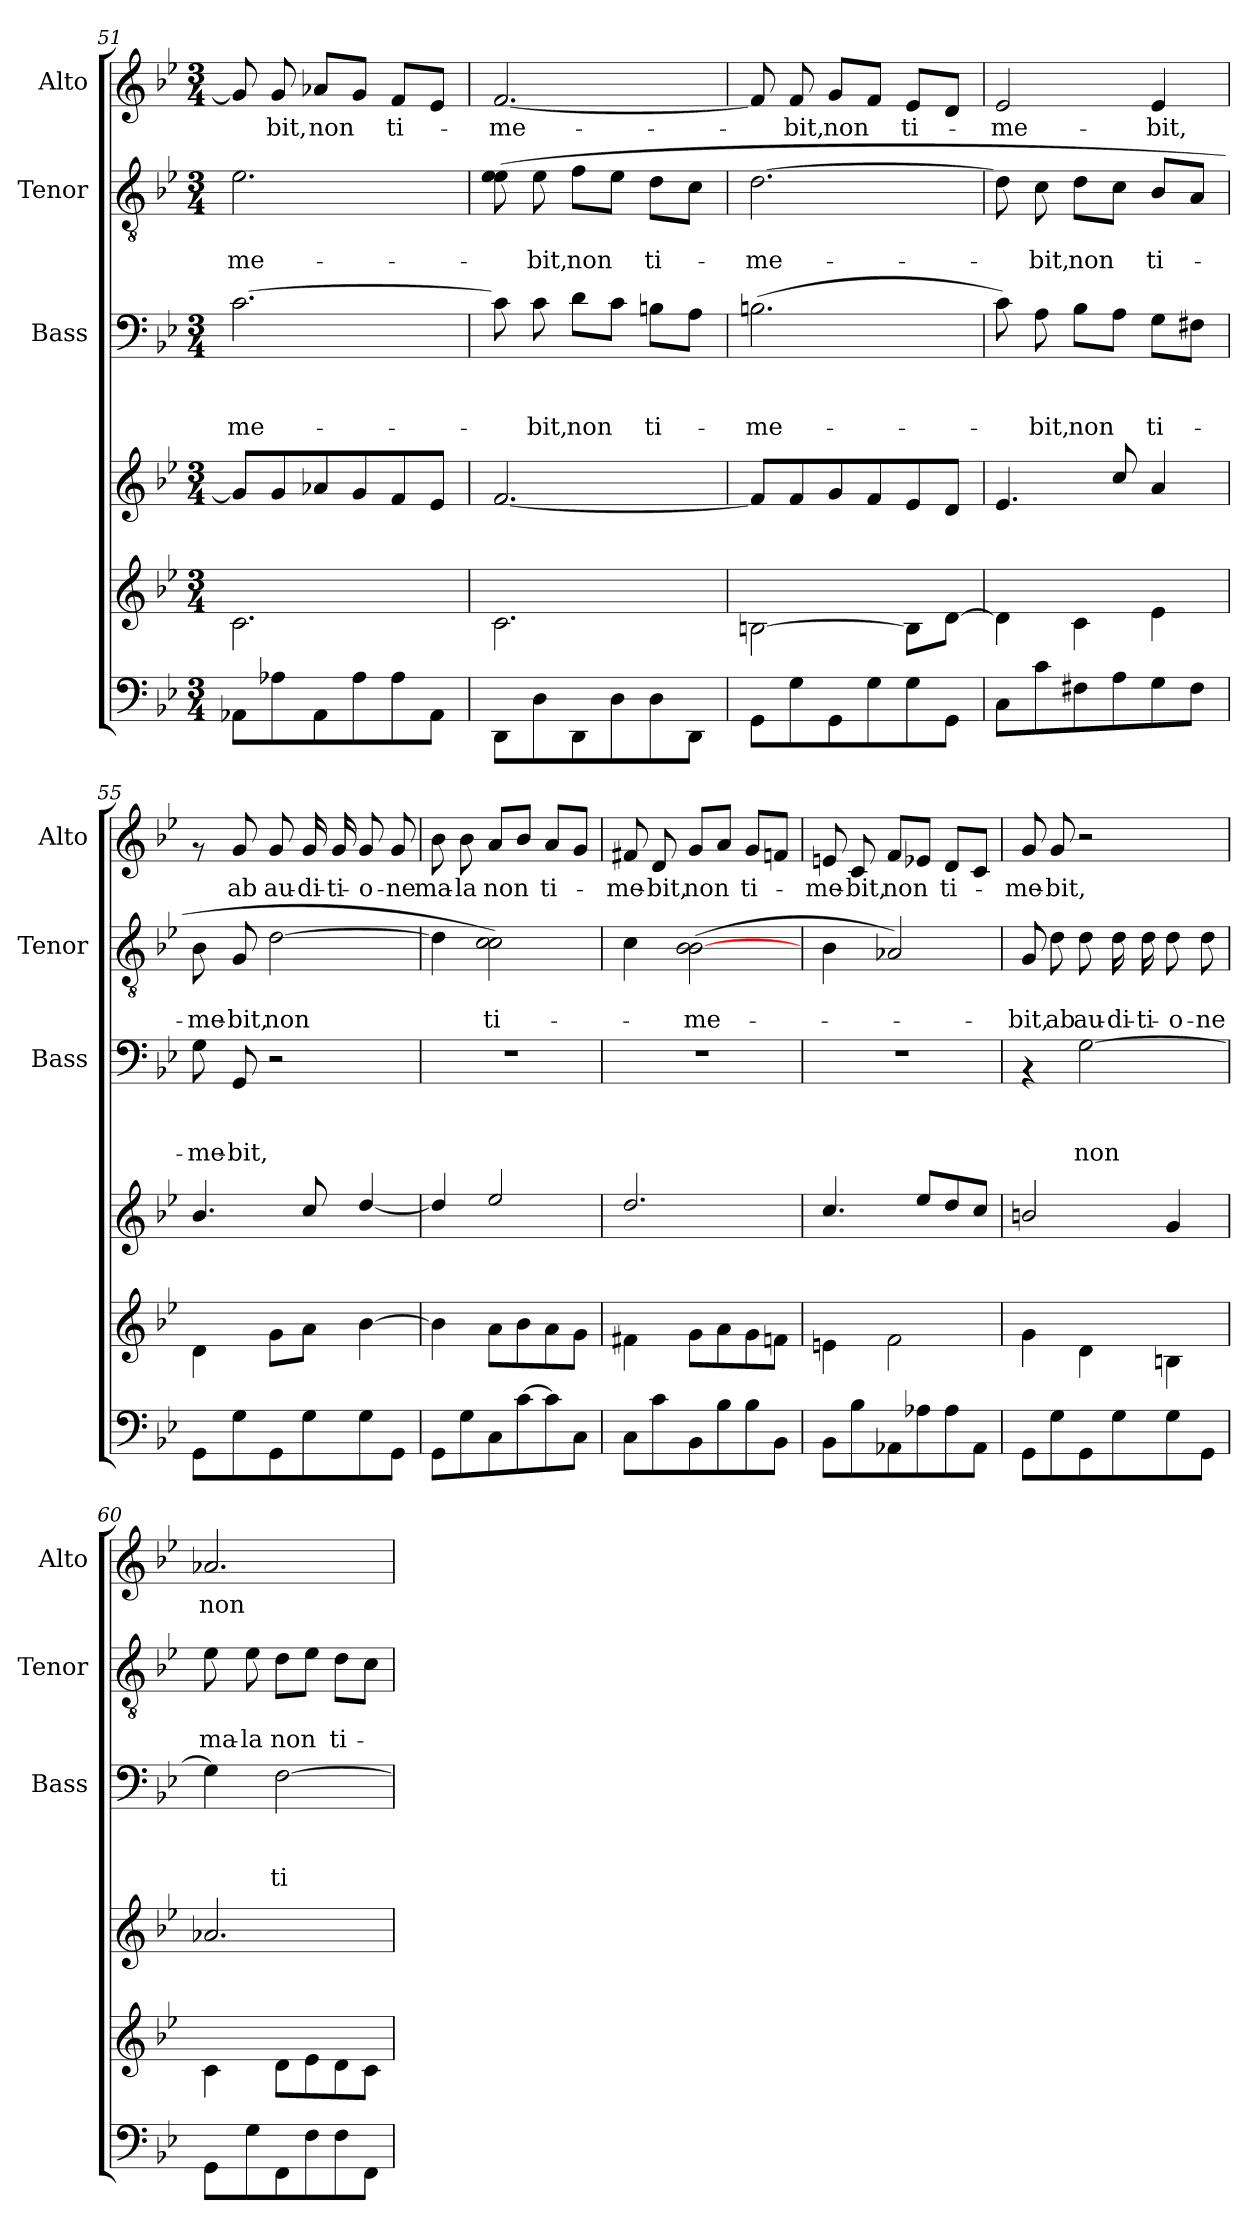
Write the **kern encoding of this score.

**kern	**kern	**kern	**kern	**text	**text	**text	**kern	**text	**text	**kern	**text
*part6	*part5	*part4	*part3	*part3	*part3	*part3	*part2	*part2	*part2	*part1	*part1
*staff6	*staff5	*staff4	*staff3	*staff3	*staff3	*staff3	*staff2	*staff2	*staff2	*staff1	*staff1
*	*	*	*I"Bass	*	*	*	*I"Tenor	*	*	*I"Alto	*
*	*	*	*I'Bass	*	*	*	*I'Tenor	*	*	*I'Alto	*
*clefF4	*clefG2	*clefG2	*clefF4	*	*	*	*clefGv2	*	*	*clefG2	*
*k[b-e-]	*k[b-e-]	*k[b-e-]	*k[b-e-]	*	*	*	*k[b-e-]	*	*	*k[b-e-]	*
*B-:	*B-:	*B-:	*B-:	*	*	*	*B-:	*	*	*B-:	*
*M3/4	*M3/4	*M3/4	*M3/4	*	*	*	*M3/4	*	*	*M3/4	*
=51	=51	=51	=51	=51	=51	=51	=51	=51	=51	=51	=51
!	!	!	!	!	!	!LO:LY:b	!	!	!LO:LY:b	!	!
8AA-X\L	2.c\	8g/L]	[>2.c\	.	.	-me-	2.e-\	.	-me-	8g/]	.
!	!	!	!	!	!	!	!	!	!	!	!LO:LY:b
8A-X\	.	8g/	.	.	.	.	.	.	.	8g/	-bit,
!	!	!	!	!	!	!	!	!	!	!	!LO:LY:b
8AA-\	.	8a-X/	.	.	.	.	.	.	.	8a-X/L	non
8A-\	.	8g/	.	.	.	.	.	.	.	8g/J	.
!	!	!	!	!	!	!	!	!	!	!	!LO:LY:b
8A-\	.	8f/	.	.	.	.	.	.	.	8f/L	ti-
8AA-\J	.	8e-/J	.	.	.	.	.	.	.	8e-/J	.
!!LO:PB:g=z
=52	=52	=52	=52	=52	=52	=52	=52	=52	=52	=52	=52
!	!	!	!	!	!	!	!	!	!	!	!LO:LY:b
8DD\L	2.c\	[>2.f/	8c\]	.	.	.	(<8e-\ 8e-\	.	.	[<2.f/	-me-
!	!	!	!	!	!	!LO:LY:b	!	!	!LO:LY:b	!	!
8D\	.	.	8c\	.	.	-bit,	8e-\	.	-bit,	.	.
!	!	!	!	!	!	!LO:LY:b	!	!	!LO:LY:b	!	!
8DD\	.	.	8d\L	.	.	non	8f\L	.	non	.	.
8D\	.	.	8c\J	.	.	.	8e-\J	.	.	.	.
!	!	!	!	!	!	!LO:LY:b	!	!	!LO:LY:b	!	!
8D\	.	.	8Bn\L	.	.	ti-	8d\L	.	ti-	.	.
8DD\J	.	.	8A\J	.	.	.	8c\J	.	.	.	.
=53	=53	=53	=53	=53	=53	=53	=53	=53	=53	=53	=53
!	!	!	!	!	!	!LO:LY:b	!	!	!LO:LY:b	!	!
8GG\L	[<2Bn\	8f/L]	(>2.Bn\	.	.	-me-	[>2.d\	.	-me-	8f/]	.
!	!	!	!	!	!	!	!	!	!	!	!LO:LY:b
8G\	.	8f/	.	.	.	.	.	.	.	8f/	-bit,
!	!	!	!	!	!	!	!	!	!	!	!LO:LY:b
8GG\	.	8g/	.	.	.	.	.	.	.	8g/L	non
8G\	.	8f/	.	.	.	.	.	.	.	8f/J	.
!	!	!	!	!	!	!	!	!	!	!	!LO:LY:b
8G\	8B\L]	8e-/	.	.	.	.	.	.	.	8e-/L	ti-
8GG\J	[<8d\J	8d/J	.	.	.	.	.	.	.	8d/J	.
=54	=54	=54	=54	=54	=54	=54	=54	=54	=54	=54	=54
!	!	!	!	!	!	!	!	!	!	!	!LO:LY:b
8C\L	4d\]	4.e-/	8c\)	.	.	.	8d\]	.	.	2e-/	-me-
!	!	!	!	!	!	!LO:LY:b	!	!	!LO:LY:b	!	!
8c\	.	.	8A\	.	.	-bit,	8c\	.	-bit,	.	.
!	!	!	!	!	!	!LO:LY:b	!	!	!LO:LY:b	!	!
8F#X\	4c\	.	8B-\L	.	.	non	8d\L	.	non	.	.
8A\	.	8cc/	8A\J	.	.	.	8c\J	.	.	.	.
!	!	!	!	!	!	!LO:LY:b	!	!	!LO:LY:b	!	!LO:LY:b
8G\	4e-\	4a/	8G\L	.	.	ti-	8B-/L	.	ti-	4e-/	-bit,
8F#\J	.	.	8F#X\J	.	.	.	8A/J	.	.	.	.
=55	=55	=55	=55	=55	=55	=55	=55	=55	=55	=55	=55
!	!	!	!	!	!	!LO:LY:b	!	!	!LO:LY:b	!	!
8GG\L	4d\	4.b-/	8G\	.	.	-me-	8B-\	.	-me-	8rf	.
!	!	!	!	!	!	!LO:LY:b	!	!	!LO:LY:b	!	!LO:LY:b
8G\	.	.	8GG/	.	.	-bit,	8G/	.	-bit,	8g/	ab
!	!	!	!	!	!	!	!	!	!LO:LY:b	!	!LO:LY:b
8GG\	8g\L	.	2r	.	.	.	[>2d\	.	non	8g/	au-
!	!	!	!	!	!	!	!	!	!	!	!LO:LY:b
8G\	8a\J	8cc/	.	.	.	.	.	.	.	16g/	-di-
!	!	!	!	!	!	!	!	!	!	!	!LO:LY:b
.	.	.	.	.	.	.	.	.	.	16g/	-ti-
!	!	!	!	!	!	!	!	!	!	!	!LO:LY:b
8G\	[<4b-\	[>4dd/	.	.	.	.	.	.	.	8g/	-o-
!	!	!	!	!	!	!	!	!	!	!	!LO:LY:b
8GG\J	.	.	.	.	.	.	.	.	.	8g/	-ne
=56	=56	=56	=56	=56	=56	=56	=56	=56	=56	=56	=56
!	!	!	!	!	!	!	!	!	!	!	!LO:LY:b
8GG\L	4b-\]	4dd/]	2.r	.	.	.	4d\]	.	.	8b-\	ma-
!	!	!	!	!	!	!	!	!	!	!	!LO:LY:b
8G\	.	.	.	.	.	.	.	.	.	8b-\	-la
!	!	!	!	!	!	!	!	!	!LO:LY:b	!	!LO:LY:b
8C\	8a\L	2ee-/	.	.	.	.	2c\ 2c\)	.	ti-	8a/L	non
[>8c\	8b-\	.	.	.	.	.	.	.	.	8b-/J	.
!	!	!	!	!	!	!	!	!	!	!	!LO:LY:b
8c\]	8a\	.	.	.	.	.	.	.	.	8a/L	ti-
8C\J	8g\J	.	.	.	.	.	.	.	.	8g/J	.
!!LO:LB:g=z
=57	=57	=57	=57	=57	=57	=57	=57	=57	=57	=57	=57
!	!	!	!	!	!	!	!	!	!	!	!LO:LY:b
8C\L	4f#X\	2.dd/	2.r	.	.	.	4c\	.	.	8f#X/	-me-
!	!	!	!	!	!	!	!	!	!	!	!LO:LY:b
8c\	.	.	.	.	.	.	.	.	.	8d/	-bit,
!	!	!	!	!	!	!	!	!	!LO:LY:b	!	!LO:LY:b
8BB-\	8g\L	.	.	.	.	.	(>2B-\ [>2B-\	.	-me-	8g/L	non
8B-\	8a\	.	.	.	.	.	.	.	.	8a/J	.
!	!	!	!	!	!	!	!	!	!	!	!LO:LY:b
8B-\	8g\	.	.	.	.	.	.	.	.	8g/L	ti-
8BB-\J	8fn\J	.	.	.	.	.	.	.	.	8fn/J	.
=58	=58	=58	=58	=58	=58	=58	=58	=58	=58	=58	=58
!	!	!	!	!	!	!	!	!	!	!	!LO:LY:b
8BB-\L	4en\	4.cc/	2.r	.	.	.	4B-\	.	.	8en/	-me-
!	!	!	!	!	!	!	!	!	!	!	!LO:LY:b
8B-\	.	.	.	.	.	.	.	.	.	8c/	-bit,
!	!	!	!	!	!	!	!	!	!	!	!LO:LY:b
8AA-X\	2f\	.	.	.	.	.	2A-X/)	.	.	8f/L	non
8A-X\	.	8ee-/L	.	.	.	.	.	.	.	8e-X/J	.
!	!	!	!	!	!	!	!	!	!	!	!LO:LY:b
8A-\	.	8dd/	.	.	.	.	.	.	.	8d/L	ti-
8AA-\J	.	8cc/J	.	.	.	.	.	.	.	8c/J	.
=59	=59	=59	=59	=59	=59	=59	=59	=59	=59	=59	=59
!	!	!	!	!	!	!	!	!	!LO:LY:b	!	!LO:LY:b
8GG\L	4g\	2bn/	4rAA	.	.	.	8G/	.	-bit,	8g/	-me-
!	!	!	!	!	!	!	!	!	!LO:LY:b	!	!LO:LY:b
8G\	.	.	.	.	.	.	8d\	.	ab	8g/	-bit,
!	!	!	!	!	!	!LO:LY:b	!	!	!LO:LY:b	!	!
8GG\	4d\	.	[>2G\	.	.	non	8d\	.	au-	2r	.
!	!	!	!	!	!	!	!	!	!LO:LY:b	!	!
8G\	.	.	.	.	.	.	16d\	.	-di-	.	.
!	!	!	!	!	!	!	!	!	!LO:LY:b	!	!
.	.	.	.	.	.	.	16d\	.	-ti-	.	.
!	!	!	!	!	!	!	!	!	!LO:LY:b	!	!
8G\	4Bn\	4g/	.	.	.	.	8d\	.	-o-	.	.
!	!	!	!	!	!	!	!	!	!LO:LY:b	!	!
8GG\J	.	.	.	.	.	.	8d\	.	-ne	.	.
=60	=60	=60	=60	=60	=60	=60	=60	=60	=60	=60	=60
!	!	!	!	!	!	!	!	!	!LO:LY:b	!	!LO:LY:b
8GG\L	4c\	2.a-X/	4G\]	.	.	.	8e-\	.	ma-	2.a-X/	non
!	!	!	!	!	!	!	!	!	!LO:LY:b	!	!
8G\	.	.	.	.	.	.	8e-\	.	-la	.	.
!	!	!	!	!	!	!LO:LY:b	!	!	!LO:LY:b	!	!
8FF\	8d\L	.	[>2F\	.	.	ti-	8d\L	.	non	.	.
8F\	8e-\	.	.	.	.	.	8e-\J	.	.	.	.
!	!	!	!	!	!	!	!	!	!LO:LY:b	!	!
8F\	8d\	.	.	.	.	.	8d\L	.	ti-	.	.
8FF\J	8c\J	.	.	.	.	.	8c\J	.	.	.	.
=	=	=	=	=	=	=	=	=	=	=	=
*-	*-	*-	*-	*-	*-	*-	*-	*-	*-	*-	*-
